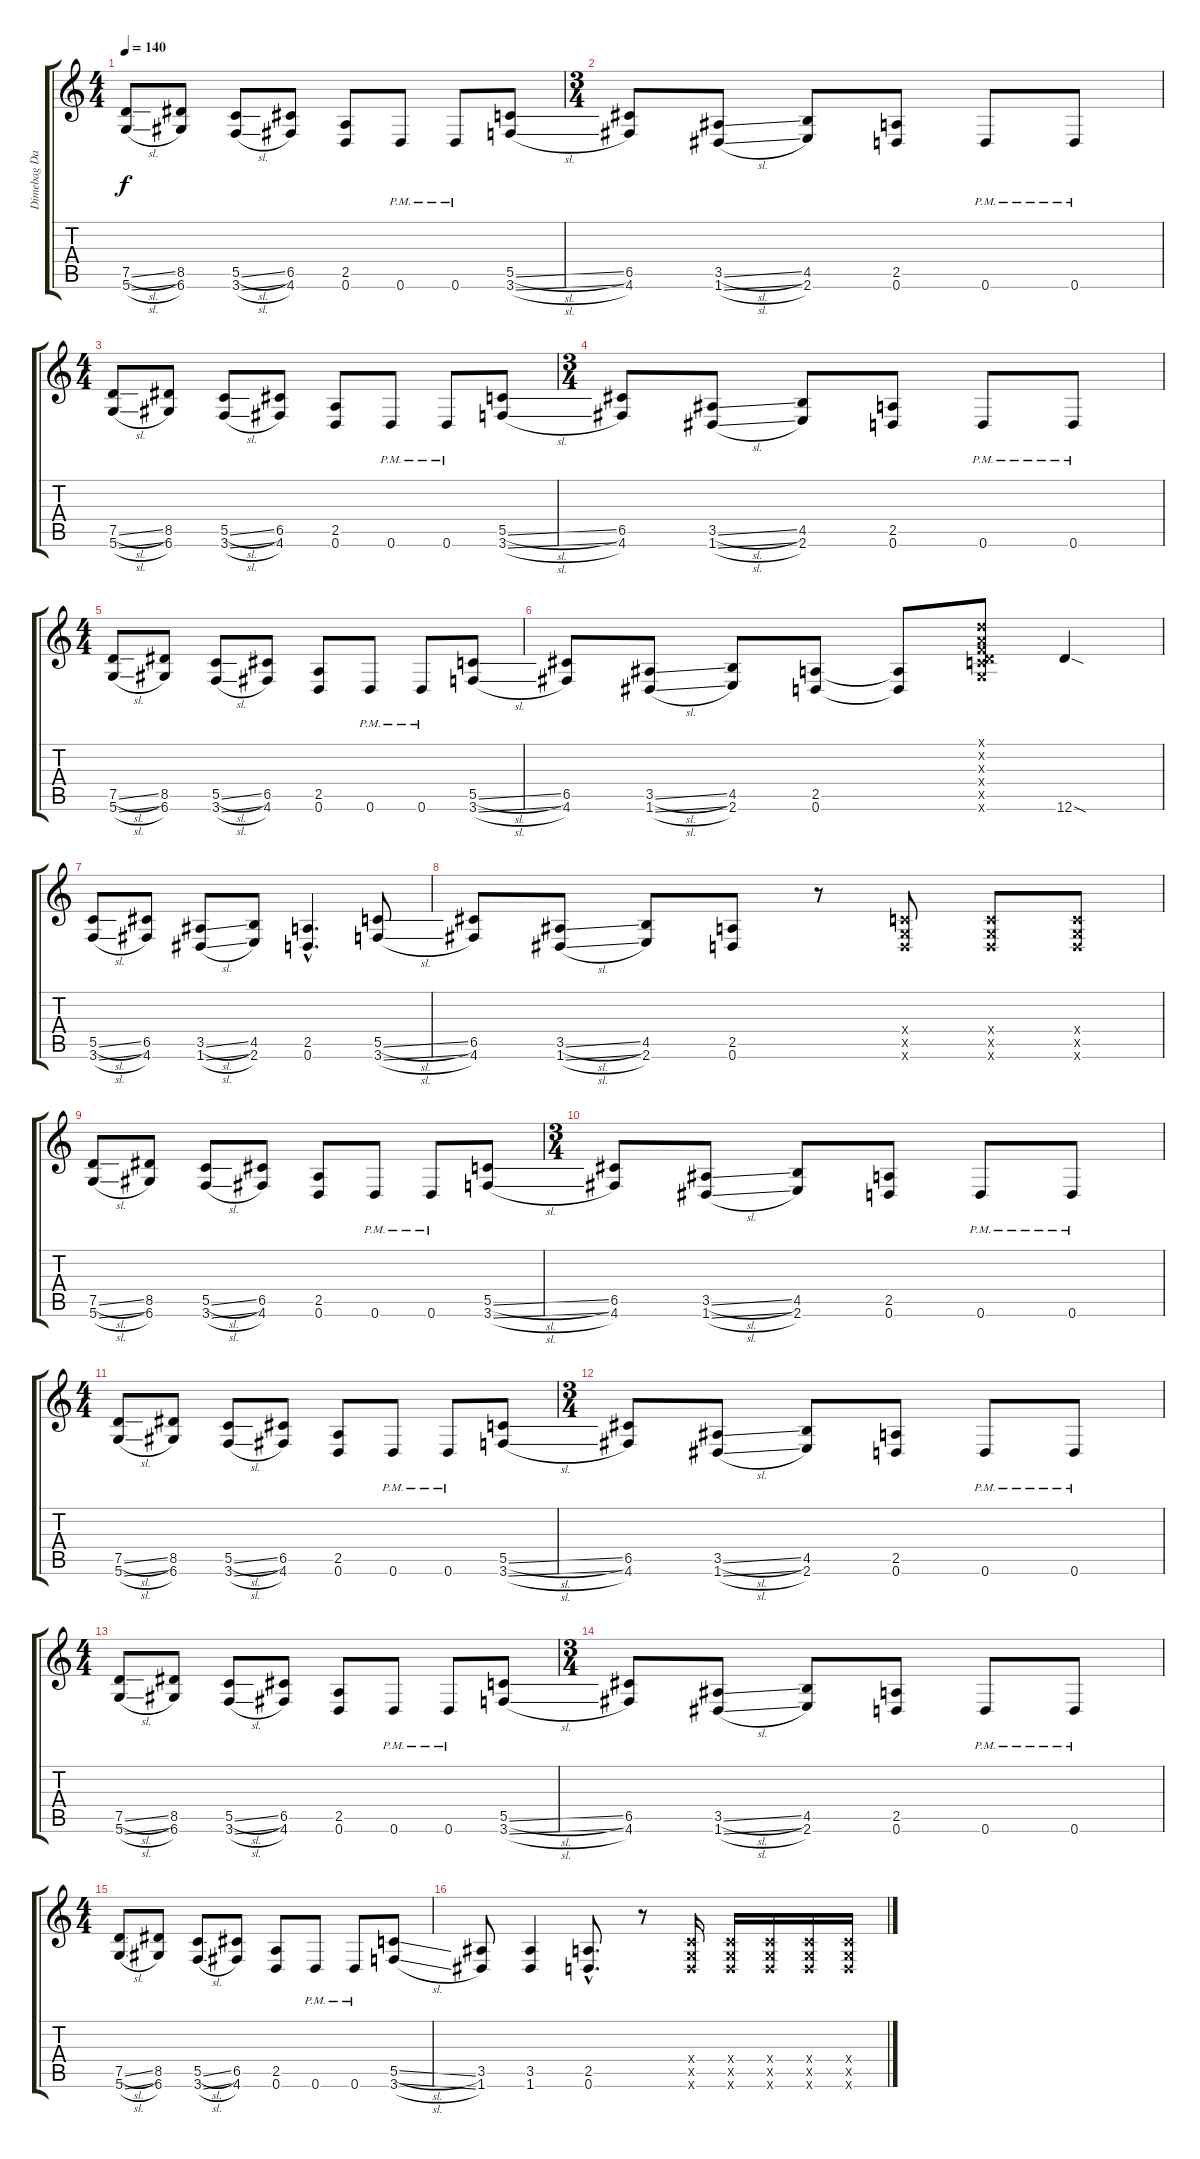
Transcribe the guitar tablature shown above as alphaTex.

\track ("Dimebag Darrell" "Dimebag Da") {instrument overdrivenguitar}
\staff {score tabs}
\tuning (D4 A3 F3 C3 G2 D2) {hide}
\ts (4 4)
\tempo 140
\clef g2
\ks c
(7.5{sl} 5.6{sl}).8{dy f} (8.5 6.6).8 (5.5{sl} 3.6{sl}).8 (6.5 4.6).8 (2.5 0.6).8 0.6{pm}.8 0.6{pm}.8 (5.5{sl} 3.6{sl}).8 |
\ts (3 4)
(6.5 4.6).8 (3.5{sl} 1.6{sl}).8 (4.5 2.6).8 (2.5 0.6).8 0.6{pm}.8 0.6{pm}.8 |
\ts (4 4)
(7.5{sl} 5.6{sl}).8 (8.5 6.6).8 (5.5{sl} 3.6{sl}).8 (6.5 4.6).8 (2.5 0.6).8 0.6{pm}.8 0.6{pm}.8 (5.5{sl} 3.6{sl}).8 |
\ts (3 4)
(6.5 4.6).8 (3.5{sl} 1.6{sl}).8 (4.5 2.6).8 (2.5 0.6).8 0.6{pm}.8 0.6{pm}.8 |
\ts (4 4)
(7.5{sl} 5.6{sl}).8 (8.5 6.6).8 (5.5{sl} 3.6{sl}).8 (6.5 4.6).8 (2.5 0.6).8 0.6{pm}.8 0.6{pm}.8 (5.5{sl} 3.6{sl}).8 |
(6.5 4.6).8 (3.5{sl} 1.6{sl}).8 (4.5 2.6).8 (2.5 0.6).8 (2.5{t} 0.6{t}).8 (0.1{x} 0.2{x} 0.3{x} 0.4{x} 0.5{x} 12.6{x}).8 12.6{sod}.4 |
(5.5{sl} 3.6{sl}).8 (6.5 4.6).8 (3.5{sl} 1.6{sl}).8 (4.5 2.6).8 (2.5{hac} 0.6{hac}).4{d} (5.5{sl} 3.6{sl}).8 |
(6.5 4.6).8 (3.5{sl} 1.6{sl}).8 (4.5 2.6).8 (2.5 0.6).8 r.8 (0.4{x} 0.5{x} 0.6{x}).8 (0.4{x} 0.5{x} 0.6{x}).8 (0.4{x} 0.5{x} 0.6{x}).8 |
(7.5{sl} 5.6{sl}).8 (8.5 6.6).8 (5.5{sl} 3.6{sl}).8 (6.5 4.6).8 (2.5 0.6).8 0.6{pm}.8 0.6{pm}.8 (5.5{sl} 3.6{sl}).8 |
\ts (3 4)
(6.5 4.6).8 (3.5{sl} 1.6{sl}).8 (4.5 2.6).8 (2.5 0.6).8 0.6{pm}.8 0.6{pm}.8 |
\ts (4 4)
(7.5{sl} 5.6{sl}).8 (8.5 6.6).8 (5.5{sl} 3.6{sl}).8 (6.5 4.6).8 (2.5 0.6).8 0.6{pm}.8 0.6{pm}.8 (5.5{sl} 3.6{sl}).8 |
\ts (3 4)
(6.5 4.6).8 (3.5{sl} 1.6{sl}).8 (4.5 2.6).8 (2.5 0.6).8 0.6{pm}.8 0.6{pm}.8 |
\ts (4 4)
(7.5{sl} 5.6{sl}).8 (8.5 6.6).8 (5.5{sl} 3.6{sl}).8 (6.5 4.6).8 (2.5 0.6).8 0.6{pm}.8 0.6{pm}.8 (5.5{sl} 3.6{sl}).8 |
\ts (3 4)
(6.5 4.6).8 (3.5{sl} 1.6{sl}).8 (4.5 2.6).8 (2.5 0.6).8 0.6{pm}.8 0.6{pm}.8 |
\ts (4 4)
(7.5{sl} 5.6{sl}).8 (8.5 6.6).8 (5.5{sl} 3.6{sl}).8 (6.5 4.6).8 (2.5 0.6).8 0.6{pm}.8 0.6{pm}.8 (5.5{sl} 3.6{sl}).8 |
(3.5 1.6).8 (3.5 1.6).4 (2.5{hac} 0.6{hac}).8{d} r.8 (0.4{x} 0.5{x} 0.6{x}).16 (0.4{x} 0.5{x} 0.6{x}).16 (0.4{x} 0.5{x} 0.6{x}).16 (0.4{x} 0.5{x} 0.6{x}).16 (0.4{x} 0.5{x} 0.6{x}).16
